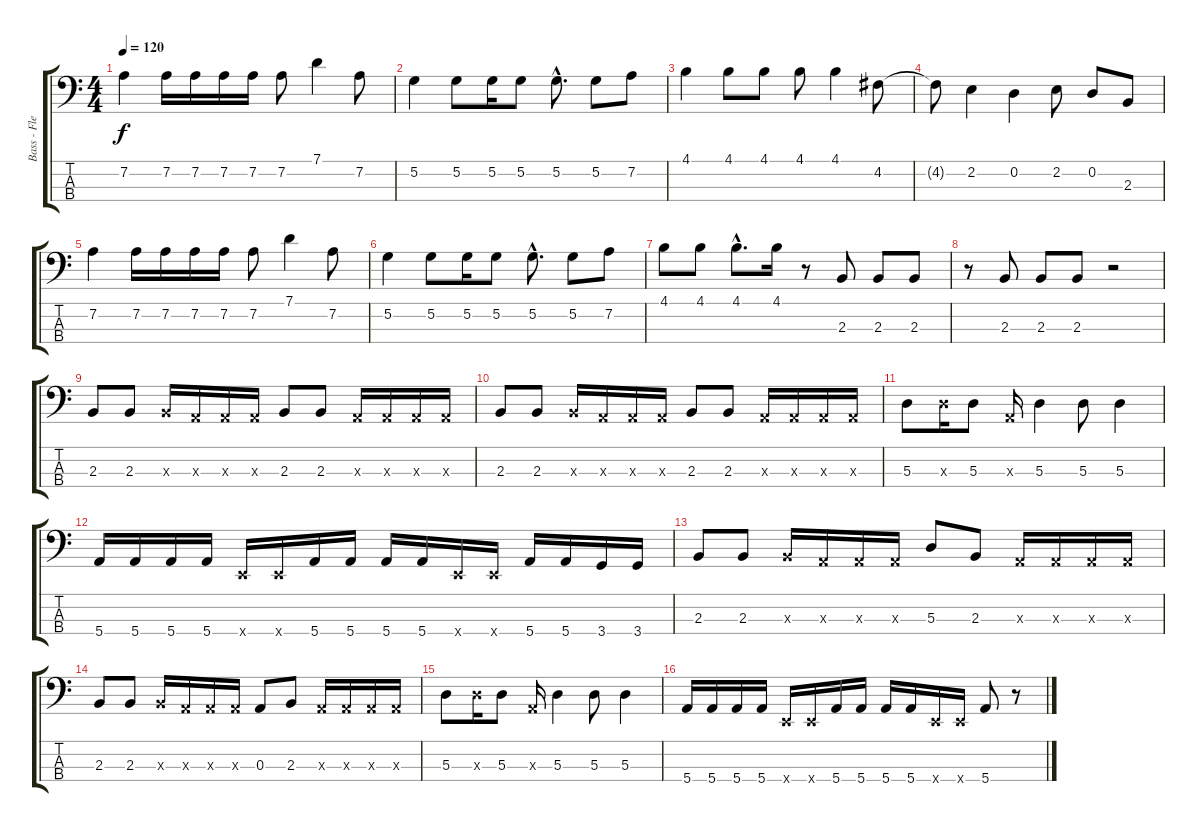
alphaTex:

\track ("Bass - Flea" "Bass - Fle") {instrument slapbass1}
\staff {score tabs}
\tuning (G2 D2 A1 E1) {hide}
\ts (4 4)
\tempo 120
\clef f4
\ks c
7.2.4{dy f volume 16 instrument electricbassfinger} 7.2.16 7.2.16 7.2.16 7.2.16 7.2.8 7.1.4 7.2.8 |
5.2.4 5.2.8 5.2.16 5.2.8 5.2{hac}.8{d} 5.2.8 7.2.8 |
4.1.4 4.1.8 4.1.8 4.1.8 4.1.4 4.2.8 |
4.2{t}.8 2.2.4 0.2.4 2.2.8 0.2.8 2.3.8 |
7.2.4{volume 16 instrument electricbassfinger} 7.2.16 7.2.16 7.2.16 7.2.16 7.2.8 7.1.4 7.2.8 |
5.2.4 5.2.8 5.2.16 5.2.8 5.2{hac}.8{d} 5.2.8 7.2.8 |
4.1.8 4.1.8 4.1{hac}.8{d} 4.1.16 r.8 2.3.8 2.3.8 2.3.8 |
r.8 2.3.8 2.3.8 2.3.8 r.2 |
2.3.8{volume 16 instrument slapbass1} 2.3.8 2.3{x}.16 0.3{x}.16 0.3{x}.16 0.3{x}.16 2.3.8 2.3.8 0.3{x}.16 0.3{x}.16 0.3{x}.16 0.3{x}.16 |
2.3.8 2.3.8 2.3{x}.16 0.3{x}.16 0.3{x}.16 0.3{x}.16 2.3.8 2.3.8 0.3{x}.16 0.3{x}.16 0.3{x}.16 0.3{x}.16 |
5.3.8 5.3{x}.16 5.3.8 0.3{x}.16 5.3.4 5.3.8 5.3.4 |
5.4.16 5.4.16 5.4.16 5.4.16 0.4{x}.16 0.4{x}.16 5.4.16 5.4.16 5.4.16 5.4.16 0.4{x}.16 0.4{x}.16 5.4.16 5.4.16 3.4.16 3.4.16 |
2.3.8 2.3.8 2.3{x}.16 0.3{x}.16 0.3{x}.16 0.3{x}.16 5.3.8 2.3.8 0.3{x}.16 0.3{x}.16 0.3{x}.16 0.3{x}.16 |
2.3.8 2.3.8 2.3{x}.16 0.3{x}.16 0.3{x}.16 0.3{x}.16 0.3.8 2.3.8 0.3{x}.16 0.3{x}.16 0.3{x}.16 0.3{x}.16 |
5.3.8 5.3{x}.16 5.3.8 0.3{x}.16 5.3.4 5.3.8 5.3.4 |
5.4.16 5.4.16 5.4.16 5.4.16 0.4{x}.16 0.4{x}.16 5.4.16 5.4.16 5.4.16 5.4.16 0.4{x}.16 0.4{x}.16 5.4.8 r.8
